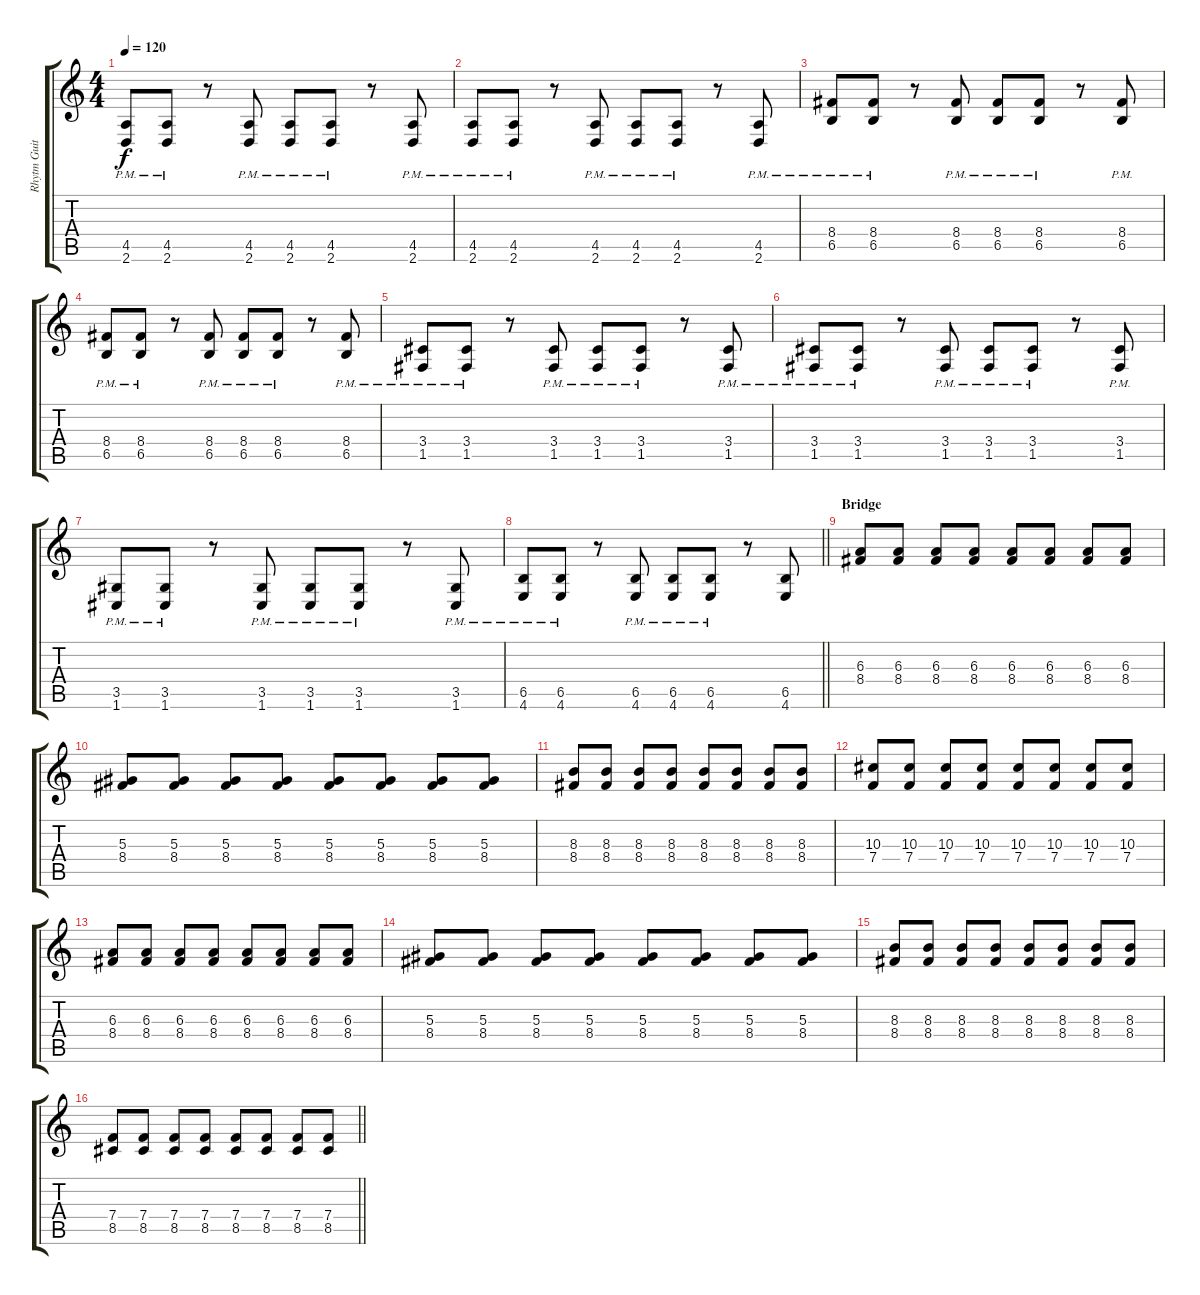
\track ("Rhytm Guitar" "Rhytm Guit") {instrument distortionguitar}
\staff {score tabs}
\tuning (C4 G3 Eb3 Bb2 F2 C2) {hide}
\ts (4 4)
\tempo 120
\clef g2
\ks c
(4.5{pm} 2.6{pm}).8{dy f volume 10 balance 3 instrument distortionguitar} (4.5{pm} 2.6{pm}).8 r.8 (4.5{pm} 2.6{pm}).8 (4.5{pm} 2.6{pm}).8 (4.5{pm} 2.6{pm}).8 r.8 (4.5{pm} 2.6{pm}).8 |
(4.5{pm} 2.6{pm}).8 (4.5{pm} 2.6{pm}).8 r.8 (4.5{pm} 2.6{pm}).8 (4.5{pm} 2.6{pm}).8 (4.5{pm} 2.6{pm}).8 r.8 (4.5{pm} 2.6{pm}).8 |
(8.4{pm} 6.5{pm}).8 (8.4{pm} 6.5{pm}).8 r.8 (8.4{pm} 6.5{pm}).8 (8.4{pm} 6.5{pm}).8 (8.4{pm} 6.5{pm}).8 r.8 (8.4{pm} 6.5{pm}).8 |
(8.4{pm} 6.5{pm}).8 (8.4{pm} 6.5{pm}).8 r.8 (8.4{pm} 6.5{pm}).8 (8.4{pm} 6.5{pm}).8 (8.4{pm} 6.5{pm}).8 r.8 (8.4{pm} 6.5{pm}).8 |
(3.4{pm} 1.5{pm}).8 (3.4{pm} 1.5{pm}).8 r.8 (3.4{pm} 1.5{pm}).8 (3.4{pm} 1.5{pm}).8 (3.4{pm} 1.5{pm}).8 r.8 (3.4{pm} 1.5{pm}).8 |
(3.4{pm} 1.5{pm}).8 (3.4{pm} 1.5{pm}).8 r.8 (3.4{pm} 1.5{pm}).8 (3.4{pm} 1.5{pm}).8 (3.4{pm} 1.5{pm}).8 r.8 (3.4{pm} 1.5{pm}).8 |
(3.5{pm} 1.6{pm}).8 (3.5{pm} 1.6{pm}).8 r.8 (3.5{pm} 1.6{pm}).8 (3.5{pm} 1.6{pm}).8 (3.5{pm} 1.6{pm}).8 r.8 (3.5{pm} 1.6{pm}).8 |
\barLineRight lightlight
(6.5{pm} 4.6{pm}).8 (6.5{pm} 4.6{pm}).8 r.8 (6.5{pm} 4.6{pm}).8 (6.5{pm} 4.6{pm}).8 (6.5{pm} 4.6{pm}).8 r.8 (6.5 4.6).8 |
\section ("" "Bridge")
(6.3 8.4).8{volume 6 balance 3 instrument distortionguitar} (6.3 8.4).8 (6.3 8.4).8 (6.3 8.4).8 (6.3 8.4).8 (6.3 8.4).8 (6.3 8.4).8 (6.3 8.4).8 |
(5.3 8.4).8 (5.3 8.4).8 (5.3 8.4).8 (5.3 8.4).8 (5.3 8.4).8 (5.3 8.4).8 (5.3 8.4).8 (5.3 8.4).8 |
(8.3 8.4).8 (8.3 8.4).8 (8.3 8.4).8 (8.3 8.4).8 (8.3 8.4).8 (8.3 8.4).8 (8.3 8.4).8 (8.3 8.4).8 |
(10.3 7.4).8 (10.3 7.4).8 (10.3 7.4).8 (10.3 7.4).8 (10.3 7.4).8 (10.3 7.4).8 (10.3 7.4).8 (10.3 7.4).8 |
(6.3 8.4).8 (6.3 8.4).8 (6.3 8.4).8 (6.3 8.4).8 (6.3 8.4).8 (6.3 8.4).8 (6.3 8.4).8 (6.3 8.4).8 |
(5.3 8.4).8 (5.3 8.4).8 (5.3 8.4).8 (5.3 8.4).8 (5.3 8.4).8 (5.3 8.4).8 (5.3 8.4).8 (5.3 8.4).8 |
(8.3 8.4).8{volume 9 balance 8} (8.3 8.4).8 (8.3 8.4).8 (8.3 8.4).8 (8.3 8.4).8 (8.3 8.4).8 (8.3 8.4).8 (8.3 8.4).8 |
\barLineRight lightlight
(7.4 8.5).8 (7.4 8.5).8 (7.4 8.5).8 (7.4 8.5).8 (7.4 8.5).8 (7.4 8.5).8 (7.4 8.5).8 (7.4 8.5).8
